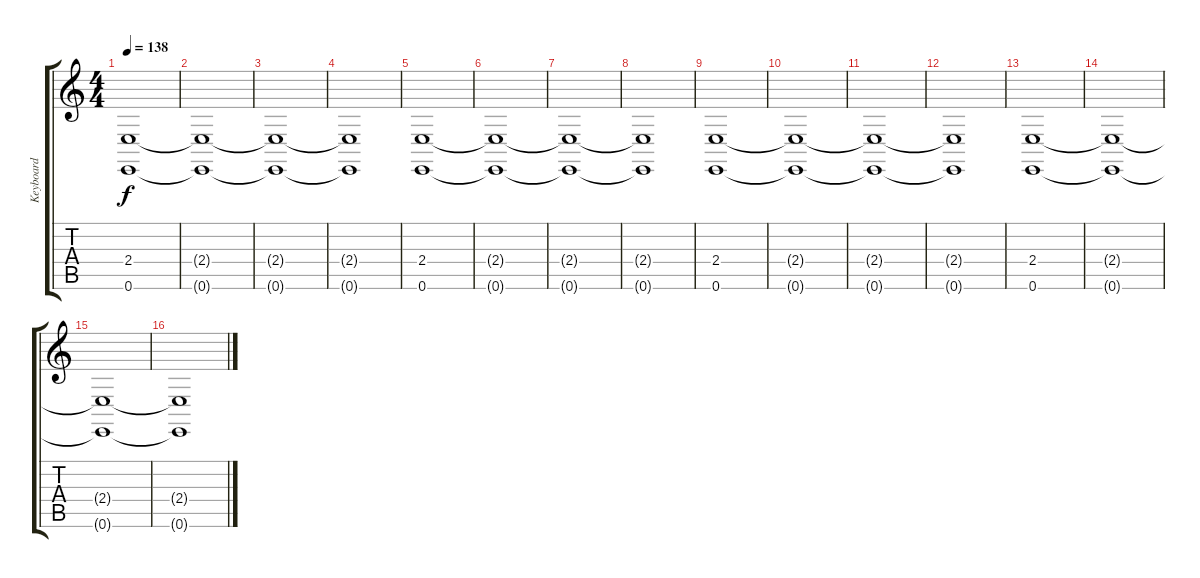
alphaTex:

\track ("Keyboard" "Keyboard") {instrument choiraahs}
\staff {score tabs}
\tuning (E4 B3 G3 D3 A2 E2) {hide}
\ts (4 4)
\tempo 138
\clef g2
\ks c
(2.4 0.6).1{dy f} |
(2.4{t} 0.6{t}).1 |
(2.4{t} 0.6{t}).1 |
(2.4{t} 0.6{t}).1 |
(2.4 0.6).1 |
(2.4{t} 0.6{t}).1 |
(2.4{t} 0.6{t}).1 |
(2.4{t} 0.6{t}).1 |
(2.4 0.6).1 |
(2.4{t} 0.6{t}).1 |
(2.4{t} 0.6{t}).1 |
(2.4{t} 0.6{t}).1 |
(2.4 0.6).1 |
(2.4{t} 0.6{t}).1 |
(2.4{t} 0.6{t}).1 |
(2.4{t} 0.6{t}).1
